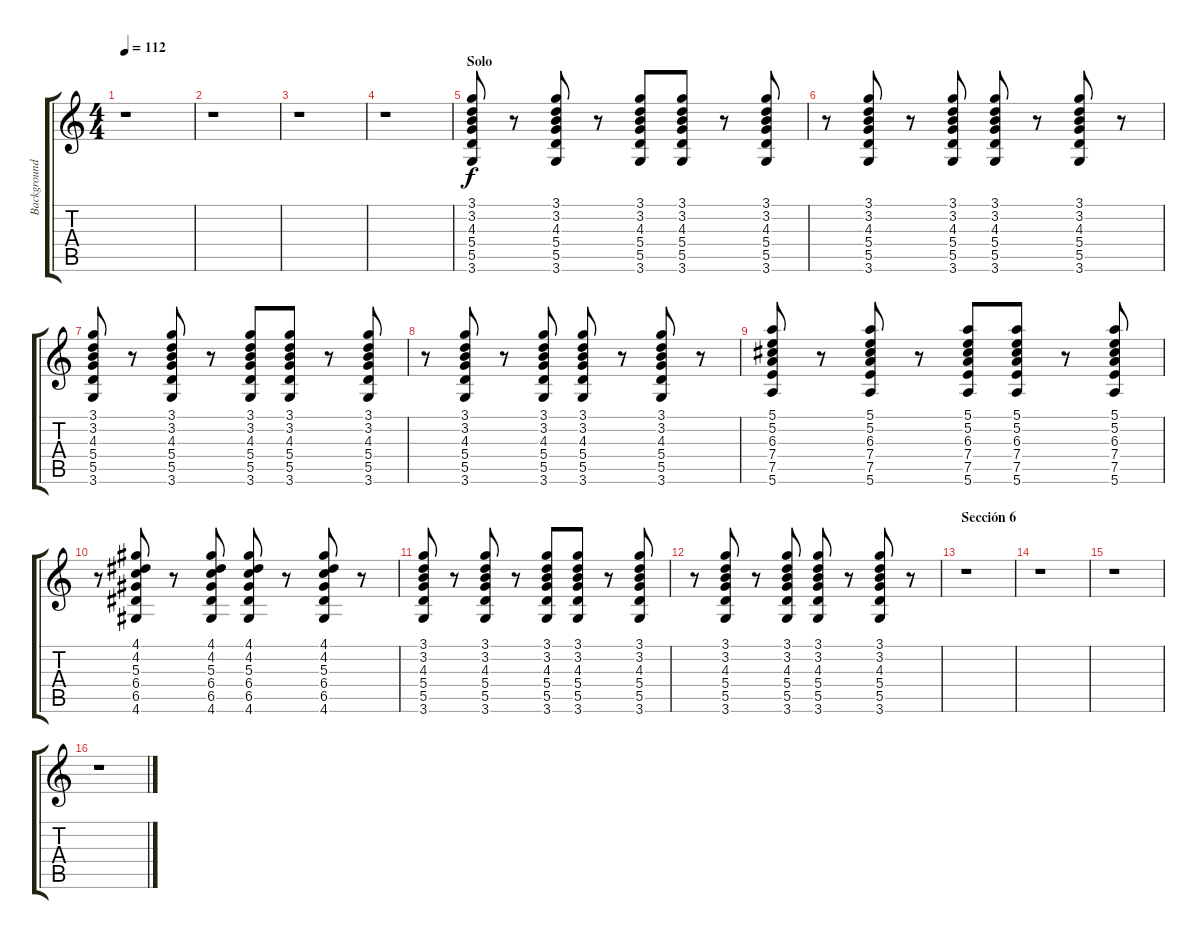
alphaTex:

\track ("Background Guitar 1" "Background") {instrument distortionguitar}
\staff {score tabs}
\tuning (E4 B3 G3 D3 A2 E2) {hide}
\ts (4 4)
\tempo 112
\clef g2
\ks c
r.1{dy f} |
r.1 |
r.1 |
r.1 |
\section ("" "Solo")
(3.1 3.2 4.3 5.4 5.5 3.6).8 r.8 (3.1 3.2 4.3 5.4 5.5 3.6).8 r.8 (3.1 3.2 4.3 5.4 5.5 3.6).8 (3.1 3.2 4.3 5.4 5.5 3.6).8 r.8 (3.1 3.2 4.3 5.4 5.5 3.6).8 |
r.8 (3.1 3.2 4.3 5.4 5.5 3.6).8 r.8 (3.1 3.2 4.3 5.4 5.5 3.6).8 (3.1 3.2 4.3 5.4 5.5 3.6).8 r.8 (3.1 3.2 4.3 5.4 5.5 3.6).8 r.8 |
(3.1 3.2 4.3 5.4 5.5 3.6).8 r.8 (3.1 3.2 4.3 5.4 5.5 3.6).8 r.8 (3.1 3.2 4.3 5.4 5.5 3.6).8 (3.1 3.2 4.3 5.4 5.5 3.6).8 r.8 (3.1 3.2 4.3 5.4 5.5 3.6).8 |
r.8 (3.1 3.2 4.3 5.4 5.5 3.6).8 r.8 (3.1 3.2 4.3 5.4 5.5 3.6).8 (3.1 3.2 4.3 5.4 5.5 3.6).8 r.8 (3.1 3.2 4.3 5.4 5.5 3.6).8 r.8 |
(5.1 5.2 6.3 7.4 7.5 5.6).8 r.8 (5.1 5.2 6.3 7.4 7.5 5.6).8 r.8 (5.1 5.2 6.3 7.4 7.5 5.6).8 (5.1 5.2 6.3 7.4 7.5 5.6).8 r.8 (5.1 5.2 6.3 7.4 7.5 5.6).8 |
r.8 (4.1 4.2 5.3 6.4 6.5 4.6).8 r.8 (4.1 4.2 5.3 6.4 6.5 4.6).8 (4.1 4.2 5.3 6.4 6.5 4.6).8 r.8 (4.1 4.2 5.3 6.4 6.5 4.6).8 r.8 |
(3.1 3.2 4.3 5.4 5.5 3.6).8 r.8 (3.1 3.2 4.3 5.4 5.5 3.6).8 r.8 (3.1 3.2 4.3 5.4 5.5 3.6).8 (3.1 3.2 4.3 5.4 5.5 3.6).8 r.8 (3.1 3.2 4.3 5.4 5.5 3.6).8 |
r.8 (3.1 3.2 4.3 5.4 5.5 3.6).8 r.8 (3.1 3.2 4.3 5.4 5.5 3.6).8 (3.1 3.2 4.3 5.4 5.5 3.6).8 r.8 (3.1 3.2 4.3 5.4 5.5 3.6).8 r.8 |
\section ("" "Sección 6")
r.1 |
r.1 |
r.1 |
r.1
